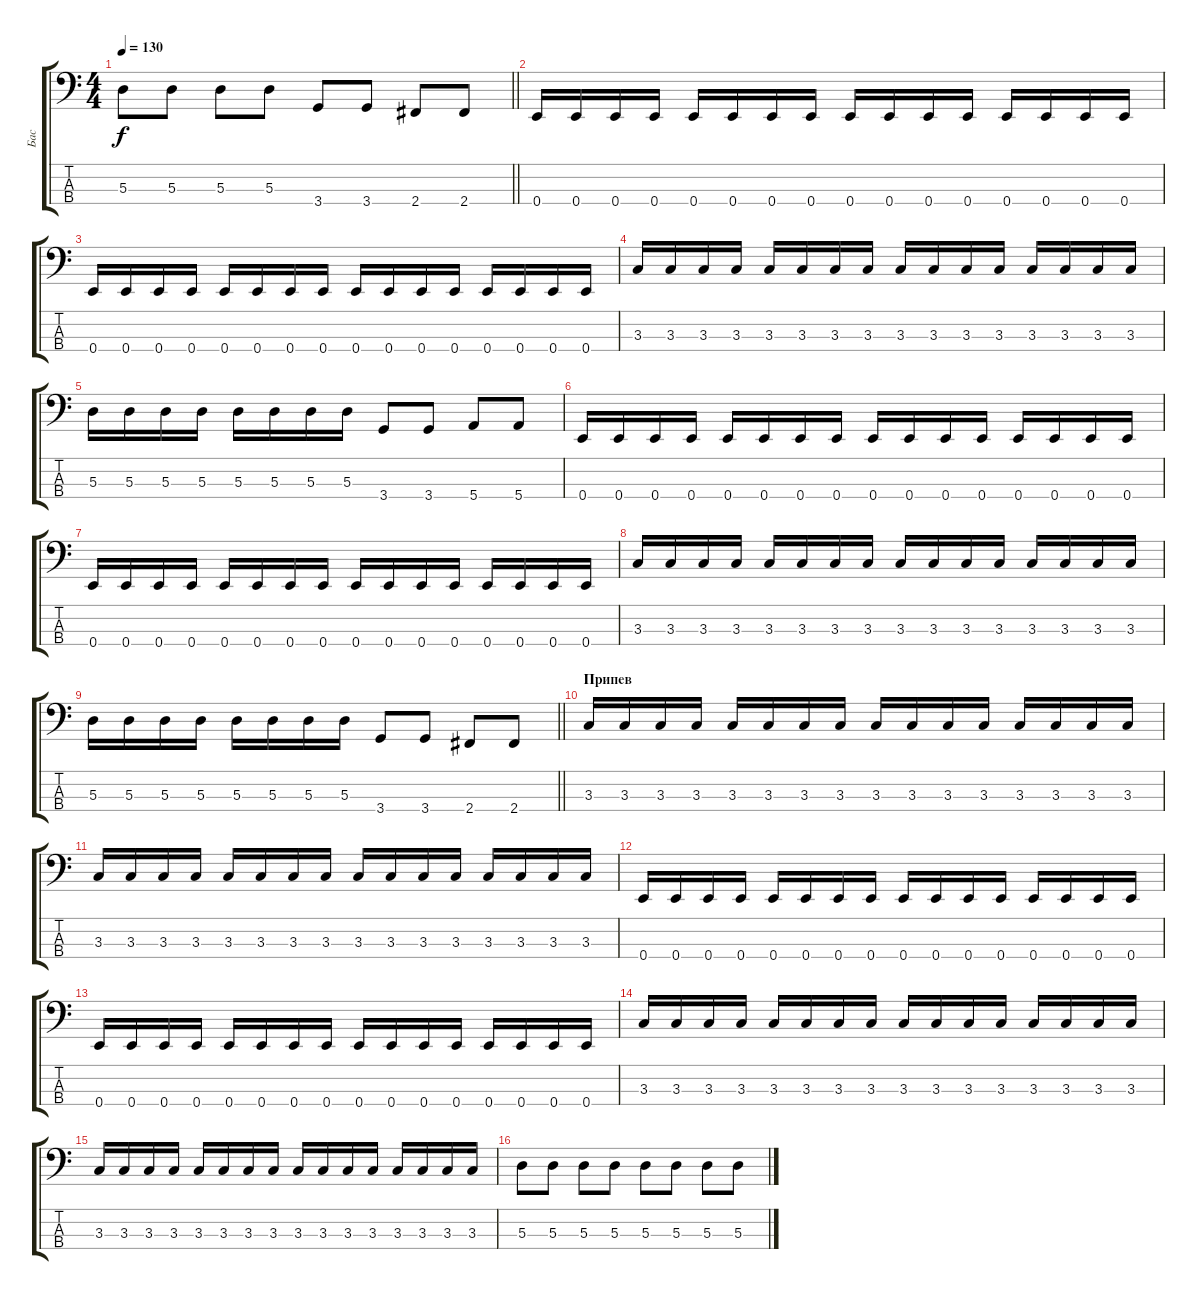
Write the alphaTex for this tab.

\track ("Бас" "Бас") {instrument slapbass1}
\staff {score tabs}
\tuning (G2 D2 A1 E1) {hide}
\ts (4 4)
\tempo 130
\clef f4
\barLineRight lightlight
\ks c
5.3.8{dy f} 5.3.8 5.3.8 5.3.8 3.4.8 3.4.8 2.4.8 2.4.8 |
\section ("" "")
0.4.16 0.4.16 0.4.16 0.4.16 0.4.16 0.4.16 0.4.16 0.4.16 0.4.16 0.4.16 0.4.16 0.4.16 0.4.16 0.4.16 0.4.16 0.4.16 |
0.4.16 0.4.16 0.4.16 0.4.16 0.4.16 0.4.16 0.4.16 0.4.16 0.4.16 0.4.16 0.4.16 0.4.16 0.4.16 0.4.16 0.4.16 0.4.16 |
3.3.16 3.3.16 3.3.16 3.3.16 3.3.16 3.3.16 3.3.16 3.3.16 3.3.16 3.3.16 3.3.16 3.3.16 3.3.16 3.3.16 3.3.16 3.3.16 |
5.3.16 5.3.16 5.3.16 5.3.16 5.3.16 5.3.16 5.3.16 5.3.16 3.4.8 3.4.8 5.4.8 5.4.8 |
0.4.16 0.4.16 0.4.16 0.4.16 0.4.16 0.4.16 0.4.16 0.4.16 0.4.16 0.4.16 0.4.16 0.4.16 0.4.16 0.4.16 0.4.16 0.4.16 |
0.4.16 0.4.16 0.4.16 0.4.16 0.4.16 0.4.16 0.4.16 0.4.16 0.4.16 0.4.16 0.4.16 0.4.16 0.4.16 0.4.16 0.4.16 0.4.16 |
3.3.16 3.3.16 3.3.16 3.3.16 3.3.16 3.3.16 3.3.16 3.3.16 3.3.16 3.3.16 3.3.16 3.3.16 3.3.16 3.3.16 3.3.16 3.3.16 |
\barLineRight lightlight
5.3.16 5.3.16 5.3.16 5.3.16 5.3.16 5.3.16 5.3.16 5.3.16 3.4.8 3.4.8 2.4.8 2.4.8 |
\section ("" "Припев")
3.3.16 3.3.16 3.3.16 3.3.16 3.3.16 3.3.16 3.3.16 3.3.16 3.3.16 3.3.16 3.3.16 3.3.16 3.3.16 3.3.16 3.3.16 3.3.16 |
3.3.16 3.3.16 3.3.16 3.3.16 3.3.16 3.3.16 3.3.16 3.3.16 3.3.16 3.3.16 3.3.16 3.3.16 3.3.16 3.3.16 3.3.16 3.3.16 |
0.4.16 0.4.16 0.4.16 0.4.16 0.4.16 0.4.16 0.4.16 0.4.16 0.4.16 0.4.16 0.4.16 0.4.16 0.4.16 0.4.16 0.4.16 0.4.16 |
0.4.16 0.4.16 0.4.16 0.4.16 0.4.16 0.4.16 0.4.16 0.4.16 0.4.16 0.4.16 0.4.16 0.4.16 0.4.16 0.4.16 0.4.16 0.4.16 |
3.3.16 3.3.16 3.3.16 3.3.16 3.3.16 3.3.16 3.3.16 3.3.16 3.3.16 3.3.16 3.3.16 3.3.16 3.3.16 3.3.16 3.3.16 3.3.16 |
3.3.16 3.3.16 3.3.16 3.3.16 3.3.16 3.3.16 3.3.16 3.3.16 3.3.16 3.3.16 3.3.16 3.3.16 3.3.16 3.3.16 3.3.16 3.3.16 |
5.3.8 5.3.8 5.3.8 5.3.8 5.3.8 5.3.8 5.3.8 5.3.8
